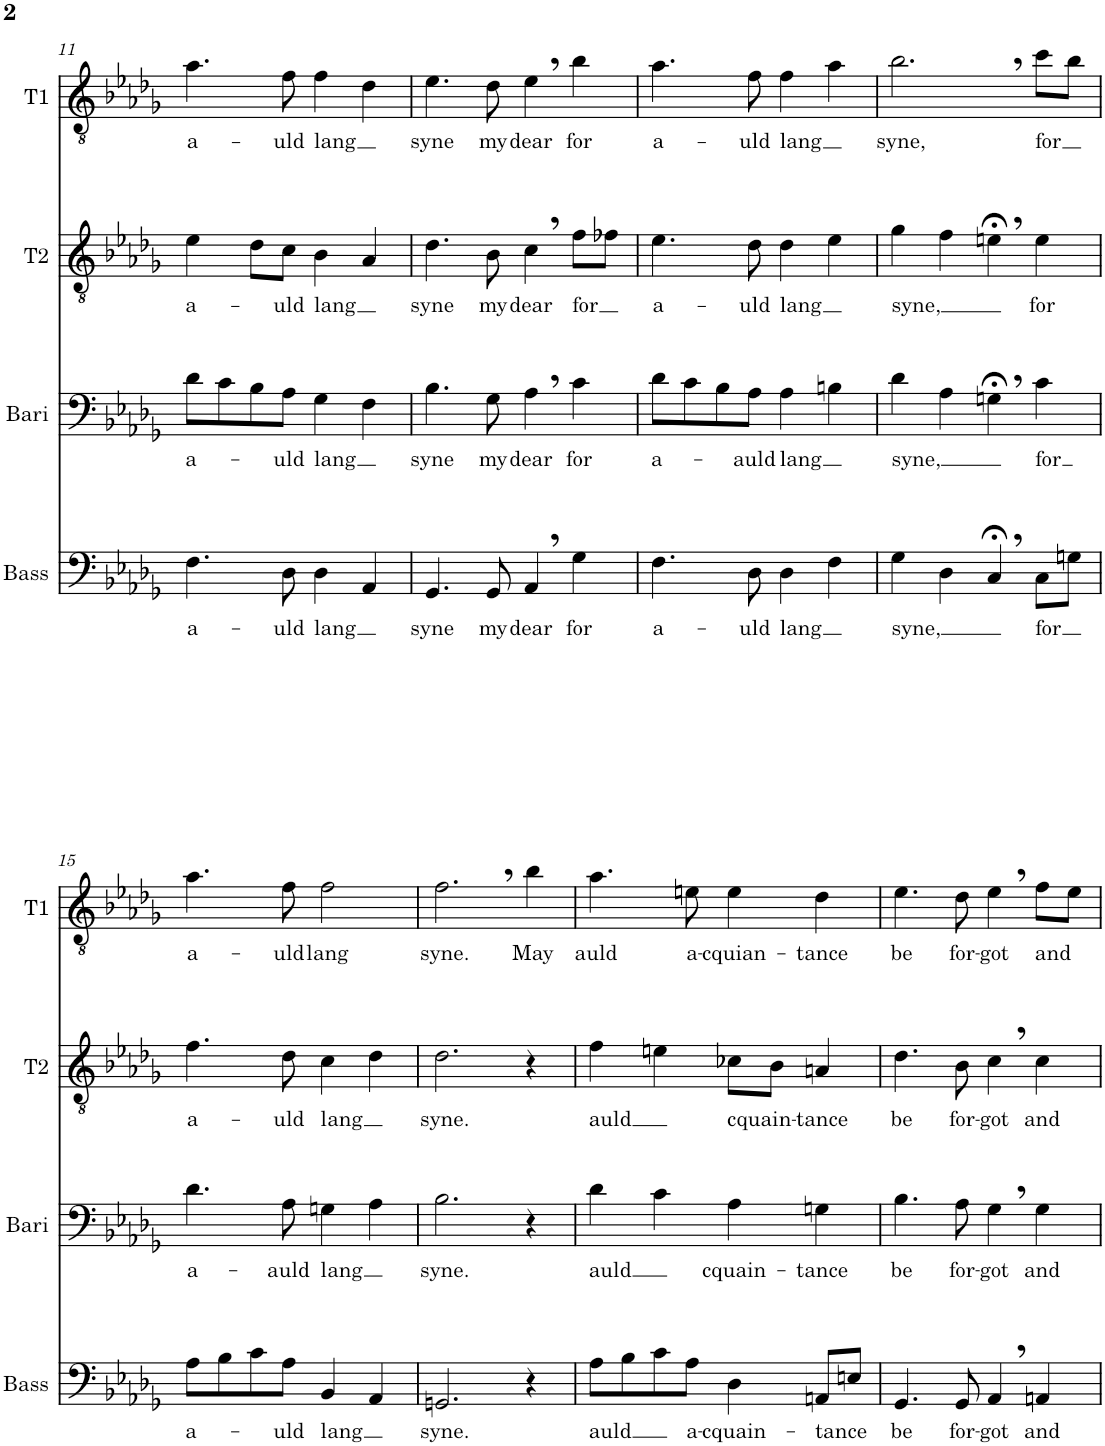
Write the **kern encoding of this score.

**kern	**text	**kern	**text	**kern	**text	**kern	**text
*part4	*part4	*part3	*part3	*part2	*part2	*part1	*part1
*staff4	*staff4	*staff3	*staff3	*staff2	*staff2	*staff1	*staff1
*I"Bass	*	*I"Baritone	*	*I"Tenor 2	*	*I"Tenor 1	*
*I'Bass	*	*I'Bari	*	*I'T2	*	*I'T1	*
!!LO:PB:g=z
*clefF4	*	*clefF4	*	*clefGv2	*	*clefGv2	*
*k[b-e-a-d-g-]	*	*k[b-e-a-d-g-]	*	*k[b-e-a-d-g-]	*	*k[b-e-a-d-g-]	*
*M4/4	*	*M4/4	*	*M4/4	*	*M4/4	*
=11	=11	=11	=11	=11	=11	=11	=11
!	!LO:LY:b	!	!LO:LY:b	!	!LO:LY:b	!	!LO:LY:b
4.F\	a-	8d-\L	a-	4e-\	a-	4.a-\	a-
.	.	8c\	.	.	.	.	.
.	.	8B-\	.	8d-\L	.	.	.
!	!LO:LY:b	!	!LO:LY:b	!	!LO:LY:b	!	!LO:LY:b
8D-\	-uld	8A-\J	-uld	8c\J	-uld	8f\	-uld
!	!LO:LY:b	!	!LO:LY:b	!	!LO:LY:b	!	!LO:LY:b
4D-\	lang	4G-\	lang	4B-\	lang	4f\	lang
4AA-/	.	4F\	.	4A-/	.	4d-\	.
=12	=12	=12	=12	=12	=12	=12	=12
!	!LO:LY:b	!	!LO:LY:b	!	!LO:LY:b	!	!LO:LY:b
4.GG-/	syne	4.B-\	syne	4.d-\	syne	4.e-\	syne
!	!LO:LY:b	!	!LO:LY:b	!	!LO:LY:b	!	!LO:LY:b
8GG-/	my	8G-\	my	8B-\	my	8d-\	my
!	!LO:LY:b	!	!LO:LY:b	!	!LO:LY:b	!	!LO:LY:b
4AA-,/	dear	4A-,\	dear	4c,\	dear	4e-,\	dear
!	!LO:LY:b	!	!LO:LY:b	!	!LO:LY:b	!	!LO:LY:b
4G-\	for	4c\	for	8f\L	for	4b-\	for
.	.	.	.	8f-X\J	.	.	.
=13	=13	=13	=13	=13	=13	=13	=13
!	!LO:LY:b	!	!LO:LY:b	!	!LO:LY:b	!	!LO:LY:b
4.F\	a-	8d-\L	a-	4.e-\	a-	4.a-\	a-
.	.	8c\	.	.	.	.	.
.	.	8B-\	.	.	.	.	.
!	!LO:LY:b	!	!LO:LY:b	!	!LO:LY:b	!	!LO:LY:b
8D-\	-uld	8A-\J	-auld	8d-\	-uld	8f\	-uld
!	!LO:LY:b	!	!LO:LY:b	!	!LO:LY:b	!	!LO:LY:b
4D-\	lang	4A-\	lang	4d-\	lang	4f\	lang
4F\	.	4Bn\	.	4e-\	.	4a-\	.
=14	=14	=14	=14	=14	=14	=14	=14
!	!LO:LY:b	!	!LO:LY:b	!	!LO:LY:b	!	!LO:LY:b
4G-\	syne,	4d-\	syne,	4g-\	syne,	2.b-,\	syne,
4D-\	.	4A-\	.	4f\	.	.	.
4C;<,/	.	4Gn;<,\	.	4en;<,\	.	.	.
!	!LO:LY:b	!	!LO:LY:b	!	!LO:LY:b	!	!LO:LY:b
8C\L	for	4c\	for	4e\	for	8cc\L	for
8Gn\J	.	.	.	.	.	8b-\J	.
!!LO:LB:g=z
=15	=15	=15	=15	=15	=15	=15	=15
!	!LO:LY:b	!	!LO:LY:b	!	!LO:LY:b	!	!LO:LY:b
8A-\L	a-	4.d-\	a-	4.f\	a-	4.a-\	a-
8B-\	.	.	.	.	.	.	.
8c\	.	.	.	.	.	.	.
!	!LO:LY:b	!	!LO:LY:b	!	!LO:LY:b	!	!LO:LY:b
8A-\J	-uld	8A-\	-auld	8d-\	-uld	8f\	-uld
!	!LO:LY:b	!	!LO:LY:b	!	!LO:LY:b	!	!LO:LY:b
4BB-/	lang	4Gn\	lang	4c\	lang	2f\	lang
4AA-/	.	4A-\	.	4d-\	.	.	.
=16	=16	=16	=16	=16	=16	=16	=16
!	!LO:LY:b	!	!LO:LY:b	!	!LO:LY:b	!	!LO:LY:b
2.GGn/	syne.	2.B-\	syne.	2.d-\	syne.	2.f,\	syne.
!	!	!	!	!	!	!	!LO:LY:b
4r	.	4r	.	4r	.	4b-\	May
=17	=17	=17	=17	=17	=17	=17	=17
!	!LO:LY:b	!	!LO:LY:b	!	!LO:LY:b	!	!LO:LY:b
8A-\L	auld	4d-\	auld	4f\	auld	4.a-\	auld
8B-\	.	.	.	.	.	.	.
8c\	.	4c\	.	4en\	.	.	.
!	!LO:LY:b	!	!	!	!	!	!LO:LY:b
8A-\J	a-	.	.	.	.	8en\	a-
!	!LO:LY:b	!	!LO:LY:b	!	!LO:LY:b	!	!LO:LY:b
4D-\	-cquain-	4A-\	-cquain-	8c-X\L	-cquain-	4e\	-cquian-
.	.	.	.	8B-\J	.	.	.
!	!LO:LY:b	!	!LO:LY:b	!	!LO:LY:b	!	!LO:LY:b
8AAn/L	-tance	4Gn\	-tance	4An/	-tance	4d-\	-tance
8En/J	.	.	.	.	.	.	.
=18	=18	=18	=18	=18	=18	=18	=18
!	!LO:LY:b	!	!LO:LY:b	!	!LO:LY:b	!	!LO:LY:b
4.GG-/	be	4.B-\	be	4.d-\	be	4.e-\	be
!	!LO:LY:b	!	!LO:LY:b	!	!LO:LY:b	!	!LO:LY:b
8GG-/	for-	8A-\	for-	8B-\	for-	8d-\	for-
!	!LO:LY:b	!	!LO:LY:b	!	!LO:LY:b	!	!LO:LY:b
4AA-,/	-got	4G-,\	-got	4c,\	-got	4e-,\	-got
!	!LO:LY:b	!	!LO:LY:b	!	!LO:LY:b	!	!LO:LY:b
4AAn/	and	4G-\	and	4c\	and	8f\L	and
.	.	.	.	.	.	8e-\J	.
=	=	=	=	=	=	=	=
*-	*-	*-	*-	*-	*-	*-	*-
